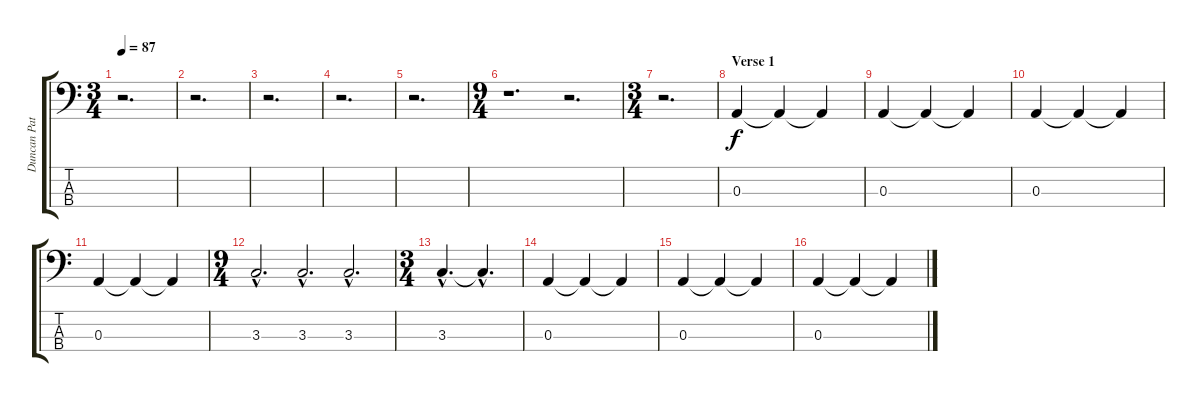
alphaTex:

\track ("Duncan Patterson (Bass Guitar)" "Duncan Pat") {instrument electricbassfinger}
\staff {score tabs}
\tuning (G2 D2 A1 E1) {hide}
\ts (3 4)
\tempo 87
\clef f4
\ks c
r.2{d dy f} |
r.2{d} |
r.2{d} |
r.2{d} |
r.2{d} |
\ts (9 4)
r.1{d} r.2{d} |
\ts (3 4)
r.2{d} |
\section ("" "Verse 1")
0.3.4 0.3{t}.4 0.3{t}.4 |
0.3.4 0.3{t}.4 0.3{t}.4 |
0.3.4 0.3{t}.4 0.3{t}.4 |
0.3.4 0.3{t}.4 0.3{t}.4 |
\ts (9 4)
3.3{hac}.2{d} 3.3{hac}.2{d} 3.3{hac}.2{d} |
\ts (3 4)
3.3{hac}.4{d} 3.3{hac t}.4{d} |
0.3.4 0.3{t}.4 0.3{t}.4 |
0.3.4 0.3{t}.4 0.3{t}.4 |
0.3.4 0.3{t}.4 0.3{t}.4
